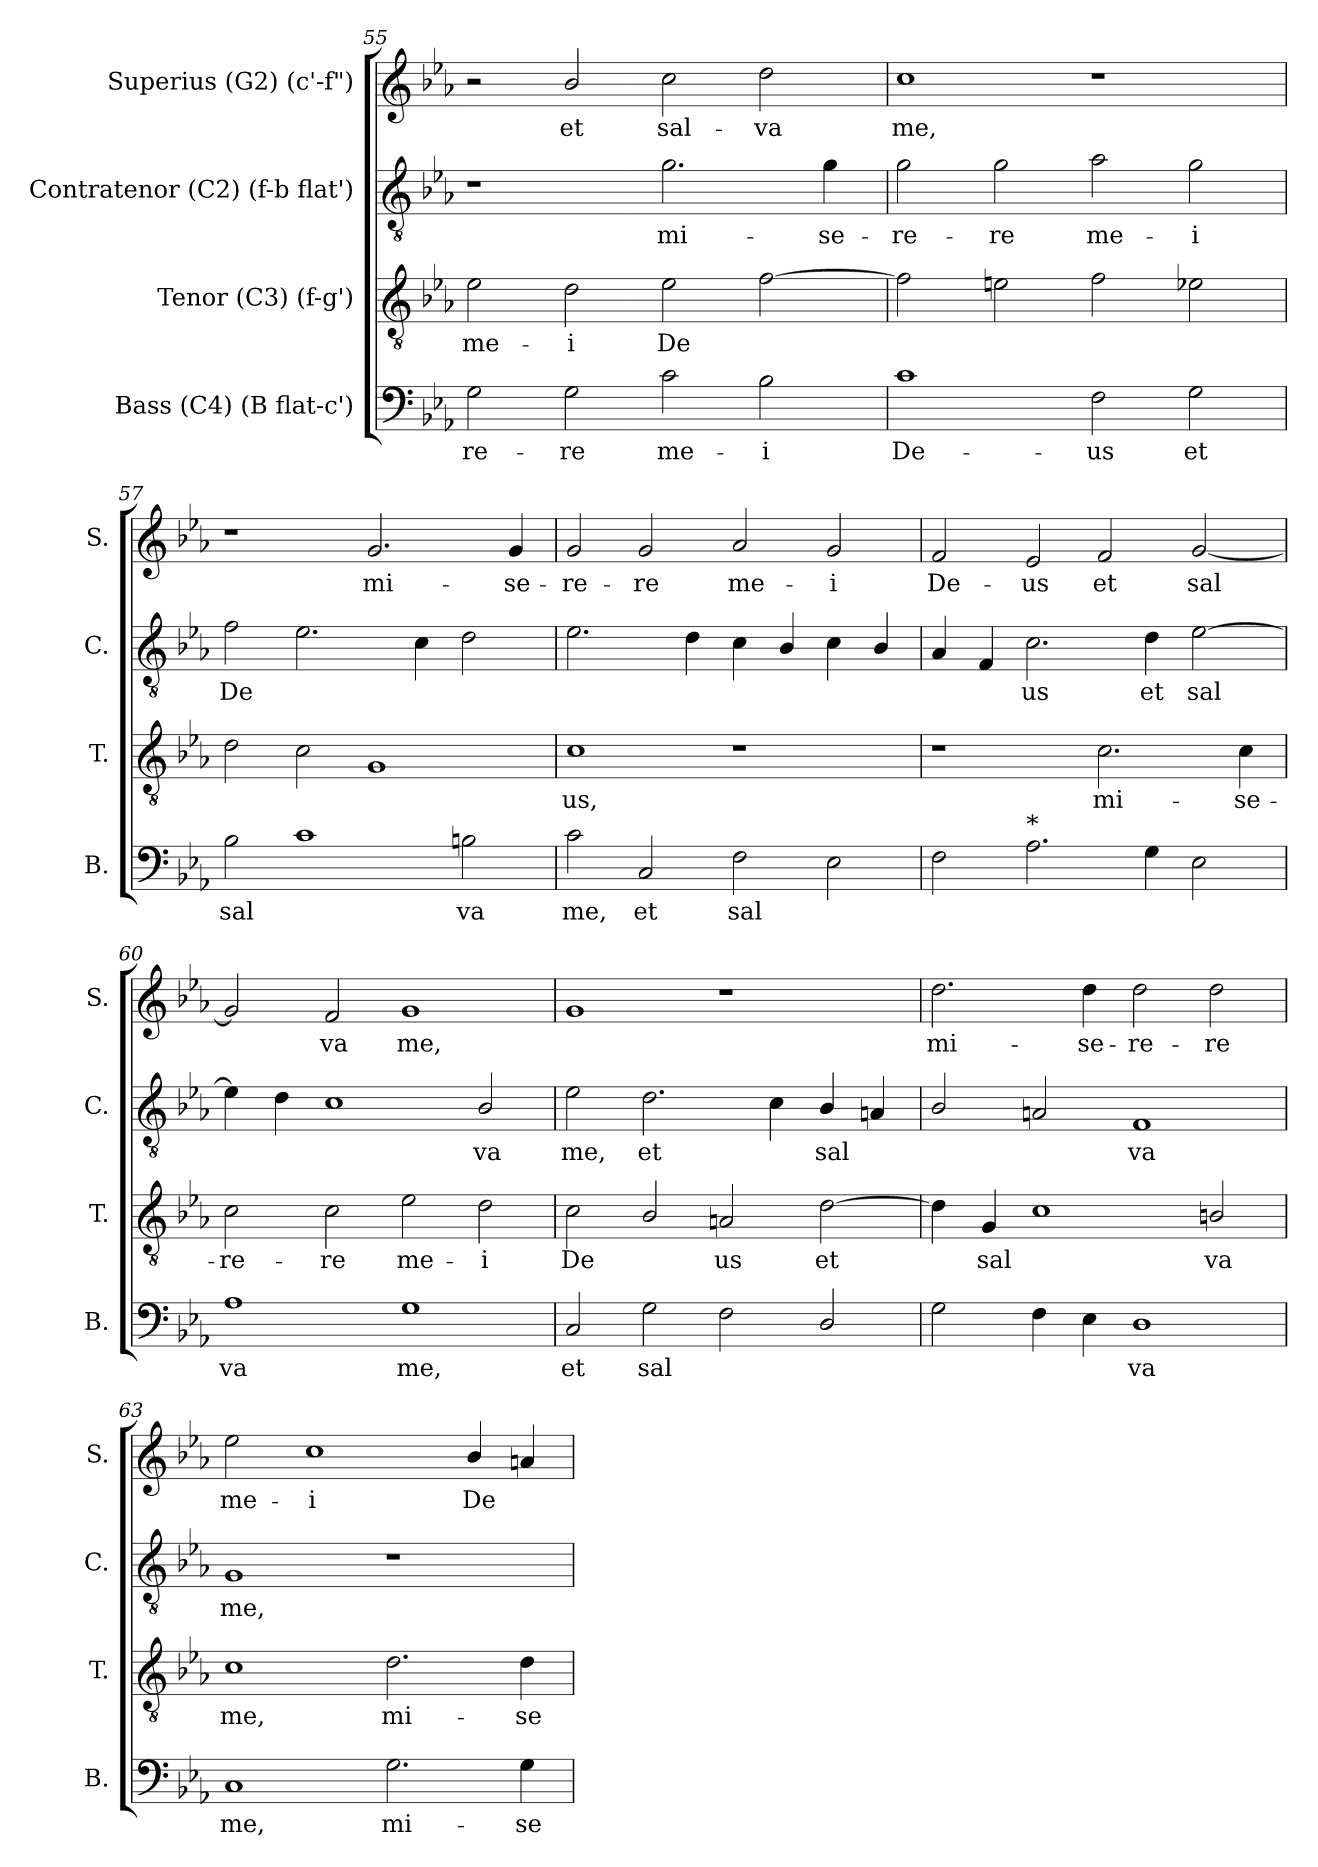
**kern	**text	**kern	**text	**kern	**text	**kern	**text
*part4	*part4	*part3	*part3	*part2	*part2	*part1	*part1
*staff4	*staff4	*staff3	*staff3	*staff2	*staff2	*staff1	*staff1
*I"Bass (C4)  (B flat-c')	*	*I"Tenor (C3)  (f-g')	*	*I"Contratenor (C2)  (f-b flat')	*	*I"Superius (G2)  (c'-f")	*
*I'B.	*	*I'T.	*	*I'C.	*	*I'S.	*
*clefF4	*	*clefGv2	*	*clefGv2	*	*clefG2	*
*k[b-e-a-]	*	*k[b-e-a-]	*	*k[b-e-a-]	*	*k[b-e-a-]	*
*E-:	*	*E-:	*	*E-:	*	*E-:	*
=55	=55	=55	=55	=55	=55	=55	=55
!	!LO:LY:b:cj	!	!LO:LY:b:cj	!	!	!	!
2G\	-re-	2e-\	me-	1r	.	2r	.
!	!LO:LY:b:cj	!	!LO:LY:b:cj	!	!	!	!LO:LY:b:cj
2G\	-re	2d\	-i	.	.	2b-/	et
!	!LO:LY:b:cj	!	!LO:LY:b:cj	!	!LO:LY:b:cj	!	!LO:LY:b:cj
2c\	me-	2e-\	De-	2.g\	mi-	2cc\	sal-
!	!LO:LY:b:cj	!	!LO:LY:b:cj	!	!	!	!LO:LY:b:cj
2B-\	-i	[>2f\	--	.	.	2dd\	-va
!	!	!	!	!	!LO:LY:b:cj	!	!
.	.	.	.	4g\	-se-	.	.
=56	=56	=56	=56	=56	=56	=56	=56
!	!LO:LY:b:cj	!	!LO:LY:b:cj	!	!LO:LY:b:cj	!	!LO:LY:b:cj
1c	De-	2f\]	--	2g\	-re-	1cc	me,
!	!	!	!LO:LY:b:cj	!	!LO:LY:b:cj	!	!
.	.	2en\	--	2g\	-re	.	.
!	!LO:LY:b:cj	!	!LO:LY:b:cj	!	!LO:LY:b:cj	!	!
2F\	-us	2f\	--	2a-\	me-	1r	.
!	!LO:LY:b:cj	!	!LO:LY:b:cj	!	!LO:LY:b:cj	!	!
2G\	et	2e-X\	--	2g\	-i	.	.
!!LO:LB:g=z
=57	=57	=57	=57	=57	=57	=57	=57
!	!LO:LY:b:cj	!	!LO:LY:b:cj	!	!LO:LY:b:cj	!	!
2B-\	sal-	2d\	--	2f\	De-	1r	.
!	!LO:LY:b:cj	!	!LO:LY:b:cj	!	!LO:LY:b:cj	!	!
1c	--	2c\	--	2.e-\	--	.	.
!	!	!	!LO:LY:b:cj	!	!	!	!LO:LY:b:cj
.	.	1G	--	.	.	2.g/	mi-
!	!	!	!	!	!LO:LY:b:cj	!	!
.	.	.	.	4c\	--	.	.
!	!LO:LY:b:cj	!	!	!	!LO:LY:b:cj	!	!
2Bn\	-va	.	.	2d\	--	.	.
!	!	!	!	!	!	!	!LO:LY:b:cj
.	.	.	.	.	.	4g/	-se-
=58	=58	=58	=58	=58	=58	=58	=58
!	!LO:LY:b:cj	!	!LO:LY:b:cj	!	!LO:LY:b:cj	!	!LO:LY:b:cj
2c\	me,	1c	-us,	2.e-\	--	2g/	-re-
!	!LO:LY:b:cj	!	!	!	!	!	!LO:LY:b:cj
2C/	et	.	.	.	.	2g/	-re
!	!	!	!	!	!LO:LY:b:cj	!	!
.	.	.	.	4d\	--	.	.
!	!LO:LY:b:cj	!	!	!	!LO:LY:b:cj	!	!LO:LY:b:cj
2F\	sal-	1r	.	4c\	--	2a-/	me-
!	!	!	!	!	!LO:LY:b:cj	!	!
.	.	.	.	4B-/	--	.	.
!	!LO:LY:b:cj	!	!	!	!LO:LY:b:cj	!	!LO:LY:b:cj
2E-\	--	.	.	4c\	--	2g/	-i
!	!	!	!	!	!LO:LY:b:cj	!	!
.	.	.	.	4B-/	--	.	.
=59	=59	=59	=59	=59	=59	=59	=59
!	!LO:LY:b:cj	!	!	!	!LO:LY:b:cj	!	!LO:LY:b:cj
2F\	--	1r	.	4A-/	--	2f/	De-
!	!	!	!	!	!LO:LY:b:cj	!	!
.	.	.	.	4F/	--	.	.
!LO:TX:a:t=*	!	!	!	!	!	!	!
!	!LO:LY:b:cj	!	!	!	!LO:LY:b:cj	!	!LO:LY:b:cj
2.A-\	--	.	.	2.c\	-us	2e-/	-us
!	!	!	!LO:LY:b:cj	!	!	!	!LO:LY:b:cj
.	.	2.c\	mi-	.	.	2f/	et
!	!LO:LY:b:cj	!	!	!	!LO:LY:b:cj	!	!
4G\	--	.	.	4d\	et	.	.
!	!LO:LY:b:cj	!	!	!	!LO:LY:b:cj	!	!LO:LY:b:cj
2E-\	--	.	.	[>2e-\	sal-	[<2g/	sal-
!	!	!	!LO:LY:b:cj	!	!	!	!
.	.	4c\	-se-	.	.	.	.
=60	=60	=60	=60	=60	=60	=60	=60
!	!LO:LY:b:cj	!	!LO:LY:b:cj	!	!LO:LY:b:cj	!	!LO:LY:b:cj
1A-	-va	2c\	-re-	4e-\]	--	2g/]	--
!	!	!	!	!	!LO:LY:b:cj	!	!
.	.	.	.	4d\	--	.	.
!	!	!	!LO:LY:b:cj	!	!LO:LY:b:cj	!	!LO:LY:b:cj
.	.	2c\	-re	1c	--	2f/	-va
!	!LO:LY:b:cj	!	!LO:LY:b:cj	!	!	!	!LO:LY:b:cj
1G	me,	2e-\	me-	.	.	1g	me,
!	!	!	!LO:LY:b:cj	!	!LO:LY:b:cj	!	!
.	.	2d\	-i	2B-/	-va	.	.
!!LO:PB:g=z
=61	=61	=61	=61	=61	=61	=61	=61
!	!LO:LY:b:cj	!	!LO:LY:b:cj	!	!LO:LY:b:cj	!	!LO:LY:b:cj
2C/	et	2c\	De-	2e-\	me,	1g	.
!	!LO:LY:b:cj	!	!LO:LY:b:cj	!	!LO:LY:b:cj	!	!
2G\	sal-	2B-/	--	2.d\	et	.	.
!	!LO:LY:b:cj	!	!LO:LY:b:cj	!	!	!	!
2F\	--	2An/	-us	.	.	1r	.
!	!	!	!	!	!LO:LY:b:cj	!	!
.	.	.	.	4c\	.	.	.
!	!LO:LY:b:cj	!	!LO:LY:b:cj	!	!LO:LY:b:cj	!	!
2D/	--	[>2d\	et	4B-/	sal-	.	.
!	!	!	!	!	!LO:LY:b:cj	!	!
.	.	.	.	4An/	--	.	.
=62	=62	=62	=62	=62	=62	=62	=62
!	!LO:LY:b:cj	!	!LO:LY:b:cj	!	!LO:LY:b:cj	!	!LO:LY:b:cj
2G\	--	4d\]	.	2B-/	--	2.dd\	mi-
!	!	!	!LO:LY:b:cj	!	!	!	!
.	.	4G/	sal-	.	.	.	.
!	!LO:LY:b:cj	!	!LO:LY:b:cj	!	!LO:LY:b:cj	!	!
4F\	--	1c	--	2An/	--	.	.
!	!LO:LY:b:cj	!	!	!	!	!	!LO:LY:b:cj
4E-\	--	.	.	.	.	4dd\	-se-
!	!LO:LY:b:cj	!	!	!	!LO:LY:b:cj	!	!LO:LY:b:cj
1D	-va	.	.	1F	-va	2dd\	-re-
!	!	!	!LO:LY:b:cj	!	!	!	!LO:LY:b:cj
.	.	2Bn/	-va	.	.	2dd\	-re
=63	=63	=63	=63	=63	=63	=63	=63
!	!LO:LY:b:cj	!	!LO:LY:b:cj	!	!LO:LY:b:cj	!	!LO:LY:b:cj
1C	me,	1c	me,	1G	me,	2ee-\	me-
!	!	!	!	!	!	!	!LO:LY:b:cj
.	.	.	.	.	.	1cc	-i
!	!LO:LY:b:cj	!	!LO:LY:b:cj	!	!	!	!
2.G\	mi-	2.d\	mi-	1r	.	.	.
!	!	!	!	!	!	!	!LO:LY:b:cj
.	.	.	.	.	.	4b-/	De-
!	!LO:LY:b:cj	!	!LO:LY:b:cj	!	!	!	!LO:LY:b:cj
4G\	-se-	4d\	-se-	.	.	4an/	--
=	=	=	=	=	=	=	=
*-	*-	*-	*-	*-	*-	*-	*-
